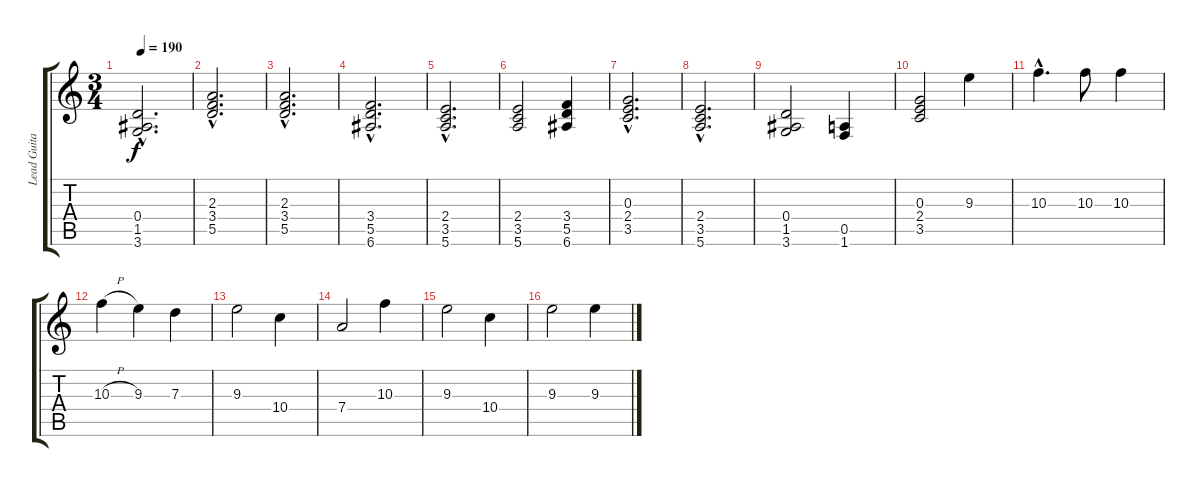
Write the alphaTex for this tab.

\track ("Lead Guitar" "Lead Guita") {instrument distortionguitar}
\staff {score tabs}
\tuning (E4 B3 G3 D3 A2 E2) {hide}
\ts (3 4)
\tempo 190
\clef g2
\ks c
(0.4{hac} 1.5{hac} 3.6{hac}).2{d dy f} |
(2.3{hac} 3.4{hac} 5.5{hac}).2{d} |
(2.3{hac} 3.4{hac} 5.5{hac}).2{d} |
(3.4{hac} 5.5{hac} 6.6{hac}).2{d} |
(2.4{hac} 3.5{hac} 5.6{hac}).2{d} |
(2.4 3.5 5.6).2 (3.4 5.5 6.6).4 |
(0.3{hac} 2.4{hac} 3.5{hac}).2{d} |
(2.4{hac} 3.5{hac} 5.6{hac}).2{d} |
(0.4 1.5 3.6).2 (0.5 1.6).4 |
(0.3 2.4 3.5).2 9.3.4 |
10.3{hac}.4{d} 10.3.8 10.3.4 |
10.3{h}.4 9.3.4 7.3.4 |
9.3.2 10.4.4 |
7.4.2 10.3.4 |
9.3.2 10.4.4 |
9.3.2 9.3.4
